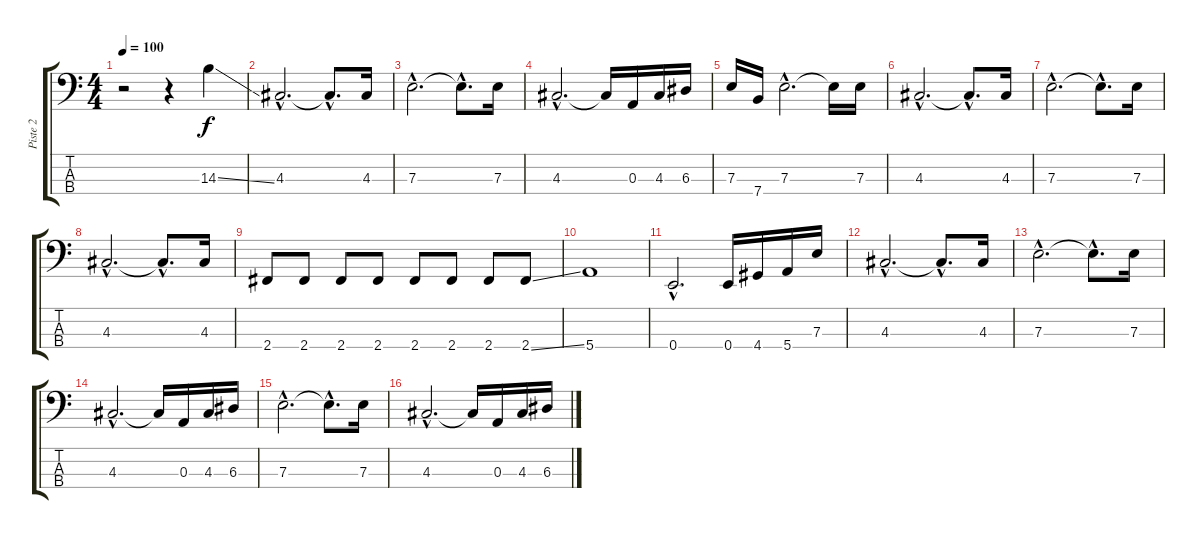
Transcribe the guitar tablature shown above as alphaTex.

\track ("Piste 2" "Piste 2") {instrument acousticguitarnylon}
\staff {score tabs}
\tuning (G2 D2 A1 E1) {hide}
\ts (4 4)
\tempo 100
\clef f4
\ks c
r.2{dy f instrument acousticguitarnylon} r.4 14.3{ss}.4 |
4.3{hac}.2{d} 4.3{hac t}.8{d} 4.3.16 |
7.3{hac}.2{d} 7.3{hac t}.8{d} 7.3.16 |
4.3{hac}.2{d} 4.3{t}.16 0.3.16 4.3.16 6.3.16 |
7.3.16 7.4.16 7.3{hac}.2{d} 7.3{t}.16 7.3.16 |
4.3{hac}.2{d} 4.3{hac t}.8{d} 4.3.16 |
7.3{hac}.2{d} 7.3{hac t}.8{d} 7.3.16 |
4.3{hac}.2{d} 4.3{hac t}.8{d} 4.3.16 |
2.4.8 2.4.8 2.4.8 2.4.8 2.4.8 2.4.8 2.4.8 2.4{ss}.8 |
5.4.1 |
0.4{hac}.2{d} 0.4.16 4.4.16 5.4.16 7.3.16 |
4.3{hac}.2{d} 4.3{hac t}.8{d} 4.3.16 |
7.3{hac}.2{d} 7.3{hac t}.8{d} 7.3.16 |
4.3{hac}.2{d} 4.3{t}.16 0.3.16 4.3.16 6.3.16 |
7.3{hac}.2{d} 7.3{hac t}.8{d} 7.3.16 |
4.3{hac}.2{d} 4.3{t}.16 0.3.16 4.3.16 6.3.16
